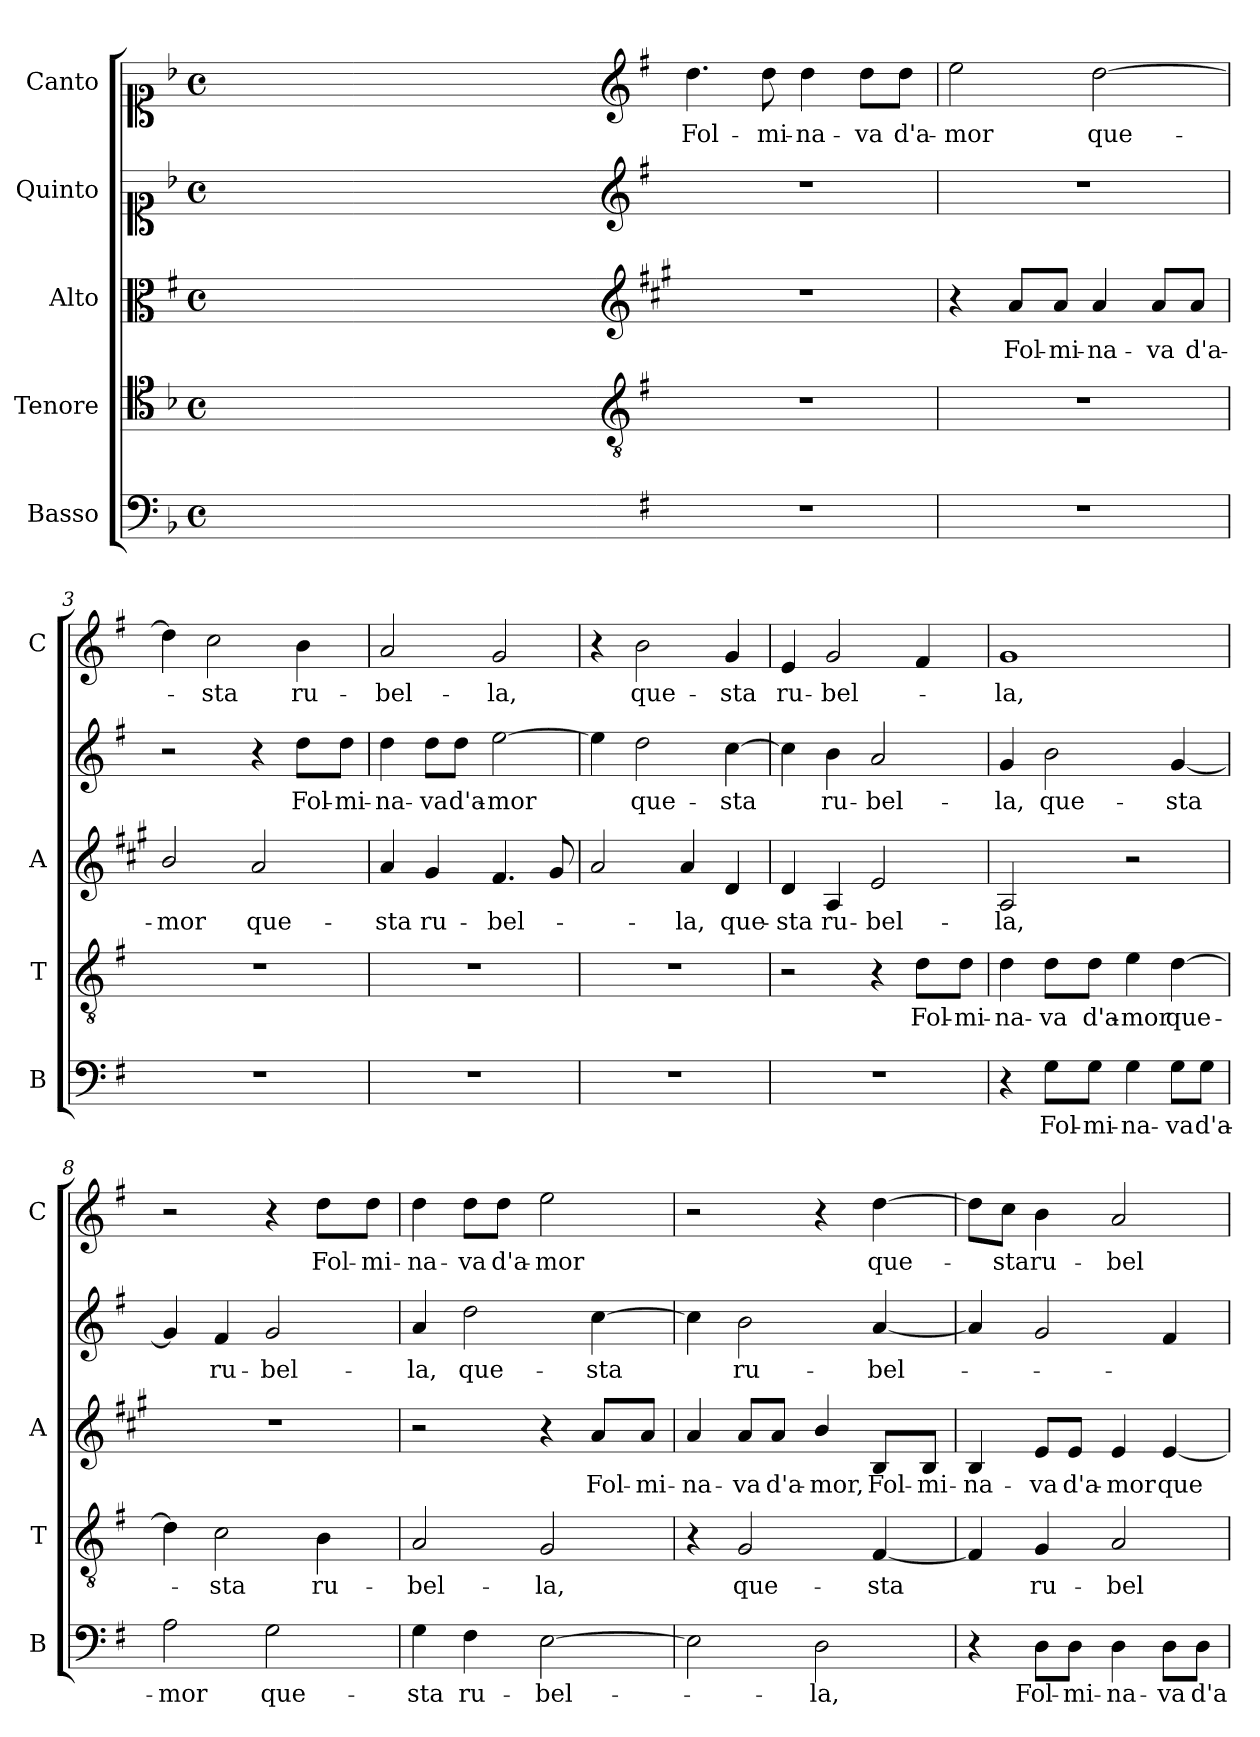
**kern	**text	**kern	**text	**kern	**text	**kern	**text	**kern	**text
*part5	*part5	*part4	*part4	*part3	*part3	*part2	*part2	*part1	*part1
*staff5	*staff5	*staff4	*staff4	*staff3	*staff3	*staff2	*staff2	*staff1	*staff1
*I"Basso	*	*I"Tenore	*	*I"Alto	*	*I"Quinto	*	*I"Canto	*
*I'B	*	*I'T	*	*I'A	*	*	*	*I'C	*
*clefF4	*	*clefC4	*	*clefC3	*	*clefC1	*	*clefC1	*
*	*	*	*	*ITrd1c2	*	*	*	*	*
*k[b-]	*	*k[b-]	*	*k[b-]	*	*k[b-]	*	*k[b-]	*
*F:	*	*F:	*	*F:	*	*F:	*	*F:	*
*M4/4	*	*M4/4	*	*M4/4	*	*M4/4	*	*M4/4	*
*met(c)	*	*met(c)	*	*met(c)	*	*met(c)	*	*met(c)	*
=	=	=	=	=	=	=	=	=	=
1ryy	.	1ryy	.	1ryy	.	1ryy	.	1ryy	.
=1X-	=1X-	=1X-	=1X-	=1X-	=1X-	=1X-	=1X-	=1X-	=1X-
4ryy	.	4ryy	.	4ryy	.	4ryy	.	4ryy	.
4ryy	.	4ryy	.	4ryy	.	4ryy	.	4ryy	.
4ryy	.	4ryy	.	4ryy	.	4ryy	.	4ryy	.
4ryy	.	4ryy	.	4ryy	.	4ryy	.	4ryy	.
=1-	=1-	=1-	=1-	=1-	=1-	=1-	=1-	=1-	=1-
*	*	*clefGv2	*	*clefG2	*	*clefG2	*	*clefG2	*
*k[f#]	*	*k[f#]	*	*k[f#]	*	*k[f#]	*	*k[f#]	*
*G:	*	*G:	*	*G:	*	*G:	*	*G:	*
!	!	!	!	!	!	!	!	!	!LO:LY:b
1r	.	1r	.	1r	.	1r	.	4.dd\	Fol-
!	!	!	!	!	!	!	!	!	!LO:LY:b
.	.	.	.	.	.	.	.	8dd\	-mi-
!	!	!	!	!	!	!	!	!	!LO:LY:b
.	.	.	.	.	.	.	.	4dd\	-na-
!	!	!	!	!	!	!	!	!	!LO:LY:b
.	.	.	.	.	.	.	.	8dd\L	-va
!	!	!	!	!	!	!	!	!	!LO:LY:b
.	.	.	.	.	.	.	.	8dd\J	d'a-
=2	=2	=2	=2	=2	=2	=2	=2	=2	=2
!	!	!	!	!	!	!	!	!	!LO:LY:b
1r	.	1r	.	4r	.	1r	.	2ee\	-mor
!	!	!	!	!	!LO:LY:b	!	!	!	!
.	.	.	.	8g/L	Fol-	.	.	.	.
!	!	!	!	!	!LO:LY:b	!	!	!	!
.	.	.	.	8g/J	-mi-	.	.	.	.
!	!	!	!	!	!LO:LY:b	!	!	!	!LO:LY:b
.	.	.	.	4g/	-na-	.	.	[2dd\	que-
!	!	!	!	!	!LO:LY:b	!	!	!	!
.	.	.	.	8g/L	-va	.	.	.	.
!	!	!	!	!	!LO:LY:b	!	!	!	!
.	.	.	.	8g/J	d'a-	.	.	.	.
=3	=3	=3	=3	=3	=3	=3	=3	=3	=3
!	!	!	!	!	!LO:LY:b	!	!	!	!
1r	.	1r	.	2a/	-mor	2r	.	4dd\]	.
!	!	!	!	!	!	!	!	!	!LO:LY:b
.	.	.	.	.	.	.	.	2cc\	-sta
!	!	!	!	!	!LO:LY:b	!	!	!	!
.	.	.	.	2g/	que-	4r	.	.	.
!	!	!	!	!	!	!	!LO:LY:b	!	!LO:LY:b
.	.	.	.	.	.	8dd\L	Fol-	4b\	ru-
!	!	!	!	!	!	!	!LO:LY:b	!	!
.	.	.	.	.	.	8dd\J	-mi-	.	.
=4	=4	=4	=4	=4	=4	=4	=4	=4	=4
!	!	!	!	!	!LO:LY:b	!	!LO:LY:b	!	!LO:LY:b
1r	.	1r	.	4g/	-sta	4dd\	-na-	2a/	-bel-
!	!	!	!	!	!LO:LY:b	!	!LO:LY:b	!	!
.	.	.	.	4f#/	ru-	8dd\L	-va	.	.
!	!	!	!	!	!	!	!LO:LY:b	!	!
.	.	.	.	.	.	8dd\J	d'a-	.	.
!	!	!	!	!	!LO:LY:b	!	!LO:LY:b	!	!LO:LY:b
.	.	.	.	4.e/	-bel-	[2ee\	-mor	2g/	-la,
.	.	.	.	8f#/	.	.	.	.	.
=5	=5	=5	=5	=5	=5	=5	=5	=5	=5
1r	.	1r	.	2g/	.	4ee\]	.	4r	.
!	!	!	!	!	!	!	!LO:LY:b	!	!LO:LY:b
.	.	.	.	.	.	2dd\	que-	2b\	que-
!	!	!	!	!	!LO:LY:b	!	!	!	!
.	.	.	.	4g/	-la,	.	.	.	.
!	!	!	!	!	!LO:LY:b	!	!LO:LY:b	!	!LO:LY:b
.	.	.	.	4c/	que-	[4cc\	-sta	4g/	-sta
!!LO:LB:g=z
=6	=6	=6	=6	=6	=6	=6	=6	=6	=6
!	!	!	!	!	!LO:LY:b	!	!	!	!LO:LY:b
1r	.	2r	.	4c/	-sta	4cc\]	.	4e/	ru-
!	!	!	!	!	!LO:LY:b	!	!LO:LY:b	!	!LO:LY:b
.	.	.	.	4G/	ru-	4b\	ru-	2g/	-bel-
!	!	!	!	!	!LO:LY:b	!	!LO:LY:b	!	!
.	.	4r	.	2d/	-bel-	2a/	-bel-	.	.
!	!	!	!LO:LY:b	!	!	!	!	!	!
.	.	8d\L	Fol-	.	.	.	.	4f#/	.
!	!	!	!LO:LY:b	!	!	!	!	!	!
.	.	8d\J	-mi-	.	.	.	.	.	.
=7	=7	=7	=7	=7	=7	=7	=7	=7	=7
!	!	!	!LO:LY:b	!	!LO:LY:b	!	!LO:LY:b	!	!LO:LY:b
4r	.	4d\	-na-	2G/	-la,	4g/	-la,	1g	-la,
!	!LO:LY:b	!	!LO:LY:b	!	!	!	!LO:LY:b	!	!
8G\L	Fol-	8d\L	-va	.	.	2b\	que-	.	.
!	!LO:LY:b	!	!LO:LY:b	!	!	!	!	!	!
8G\J	-mi-	8d\J	d'a-	.	.	.	.	.	.
!	!LO:LY:b	!	!LO:LY:b	!	!	!	!	!	!
4G\	-na-	4e\	-mor	2r	.	.	.	.	.
!	!LO:LY:b	!	!LO:LY:b	!	!	!	!LO:LY:b	!	!
8G\L	-va	[4d\	que-	.	.	[4g/	-sta	.	.
!	!LO:LY:b	!	!	!	!	!	!	!	!
8G\J	d'a-	.	.	.	.	.	.	.	.
=8	=8	=8	=8	=8	=8	=8	=8	=8	=8
!	!LO:LY:b	!	!	!	!	!	!	!	!
2A\	-mor	4d\]	.	1r	.	4g/]	.	2r	.
!	!	!	!LO:LY:b	!	!	!	!LO:LY:b	!	!
.	.	2c\	-sta	.	.	4f#/	ru-	.	.
!	!LO:LY:b	!	!	!	!	!	!LO:LY:b	!	!
2G\	que-	.	.	.	.	2g/	-bel-	4r	.
!	!	!	!LO:LY:b	!	!	!	!	!	!LO:LY:b
.	.	4B\	ru-	.	.	.	.	8dd\L	Fol-
!	!	!	!	!	!	!	!	!	!LO:LY:b
.	.	.	.	.	.	.	.	8dd\J	-mi-
=9	=9	=9	=9	=9	=9	=9	=9	=9	=9
!	!LO:LY:b	!	!LO:LY:b	!	!	!	!LO:LY:b	!	!LO:LY:b
4G\	-sta	2A/	-bel-	2r	.	4a/	-la,	4dd\	-na-
!	!LO:LY:b	!	!	!	!	!	!LO:LY:b	!	!LO:LY:b
4F#\	ru-	.	.	.	.	2dd\	que-	8dd\L	-va
!	!	!	!	!	!	!	!	!	!LO:LY:b
.	.	.	.	.	.	.	.	8dd\J	d'a-
!	!LO:LY:b	!	!LO:LY:b	!	!	!	!	!	!LO:LY:b
[2E\	-bel-	2G/	-la,	4r	.	.	.	2ee\	-mor
!	!	!	!	!	!LO:LY:b	!	!LO:LY:b	!	!
.	.	.	.	8g/L	Fol-	[4cc\	-sta	.	.
!	!	!	!	!	!LO:LY:b	!	!	!	!
.	.	.	.	8g/J	-mi-	.	.	.	.
=10	=10	=10	=10	=10	=10	=10	=10	=10	=10
!	!	!	!	!	!LO:LY:b	!	!	!	!
2E\]	.	4r	.	4g/	-na-	4cc\]	.	2r	.
!	!	!	!LO:LY:b	!	!LO:LY:b	!	!LO:LY:b	!	!
.	.	2G/	que-	8g/L	-va	2b\	ru-	.	.
!	!	!	!	!	!LO:LY:b	!	!	!	!
.	.	.	.	8g/J	d'a-	.	.	.	.
!	!LO:LY:b	!	!	!	!LO:LY:b	!	!	!	!
2D\	-la,	.	.	4a/	-mor,	.	.	4r	.
!	!	!	!LO:LY:b	!	!LO:LY:b	!	!LO:LY:b	!	!LO:LY:b
.	.	[4F#/	-sta	8A/L	Fol-	[4a/	-bel-	[4dd\	que-
!	!	!	!	!	!LO:LY:b	!	!	!	!
.	.	.	.	8A/J	-mi-	.	.	.	.
!!LO:LB:g=z
=11	=11	=11	=11	=11	=11	=11	=11	=11	=11
!	!	!	!	!	!LO:LY:b	!	!	!	!
4r	.	4F#/]	.	4A/	-na-	4a/]	.	8dd\L]	.
!	!	!	!	!	!	!	!	!	!LO:LY:b
.	.	.	.	.	.	.	.	8cc\J	-sta
!	!LO:LY:b	!	!LO:LY:b	!	!LO:LY:b	!	!	!	!LO:LY:b
8D\L	Fol-	4G/	ru-	8d/L	-va	2g/	.	4b\	ru-
!	!LO:LY:b	!	!	!	!LO:LY:b	!	!	!	!
8D\J	-mi-	.	.	8d/J	d'a-	.	.	.	.
!	!LO:LY:b	!	!LO:LY:b	!	!LO:LY:b	!	!	!	!LO:LY:b
4D\	-na-	2A/	-bel-	4d/	-mor	.	.	2a/	-bel-
!	!LO:LY:b	!	!	!	!LO:LY:b	!	!	!	!
8D\L	-va	.	.	[4d/	que-	4f#/	.	.	.
!	!LO:LY:b	!	!	!	!	!	!	!	!
8D\J	d'a-	.	.	.	.	.	.	.	.
=	=	=	=	=	=	=	=	=	=
*-	*-	*-	*-	*-	*-	*-	*-	*-	*-
